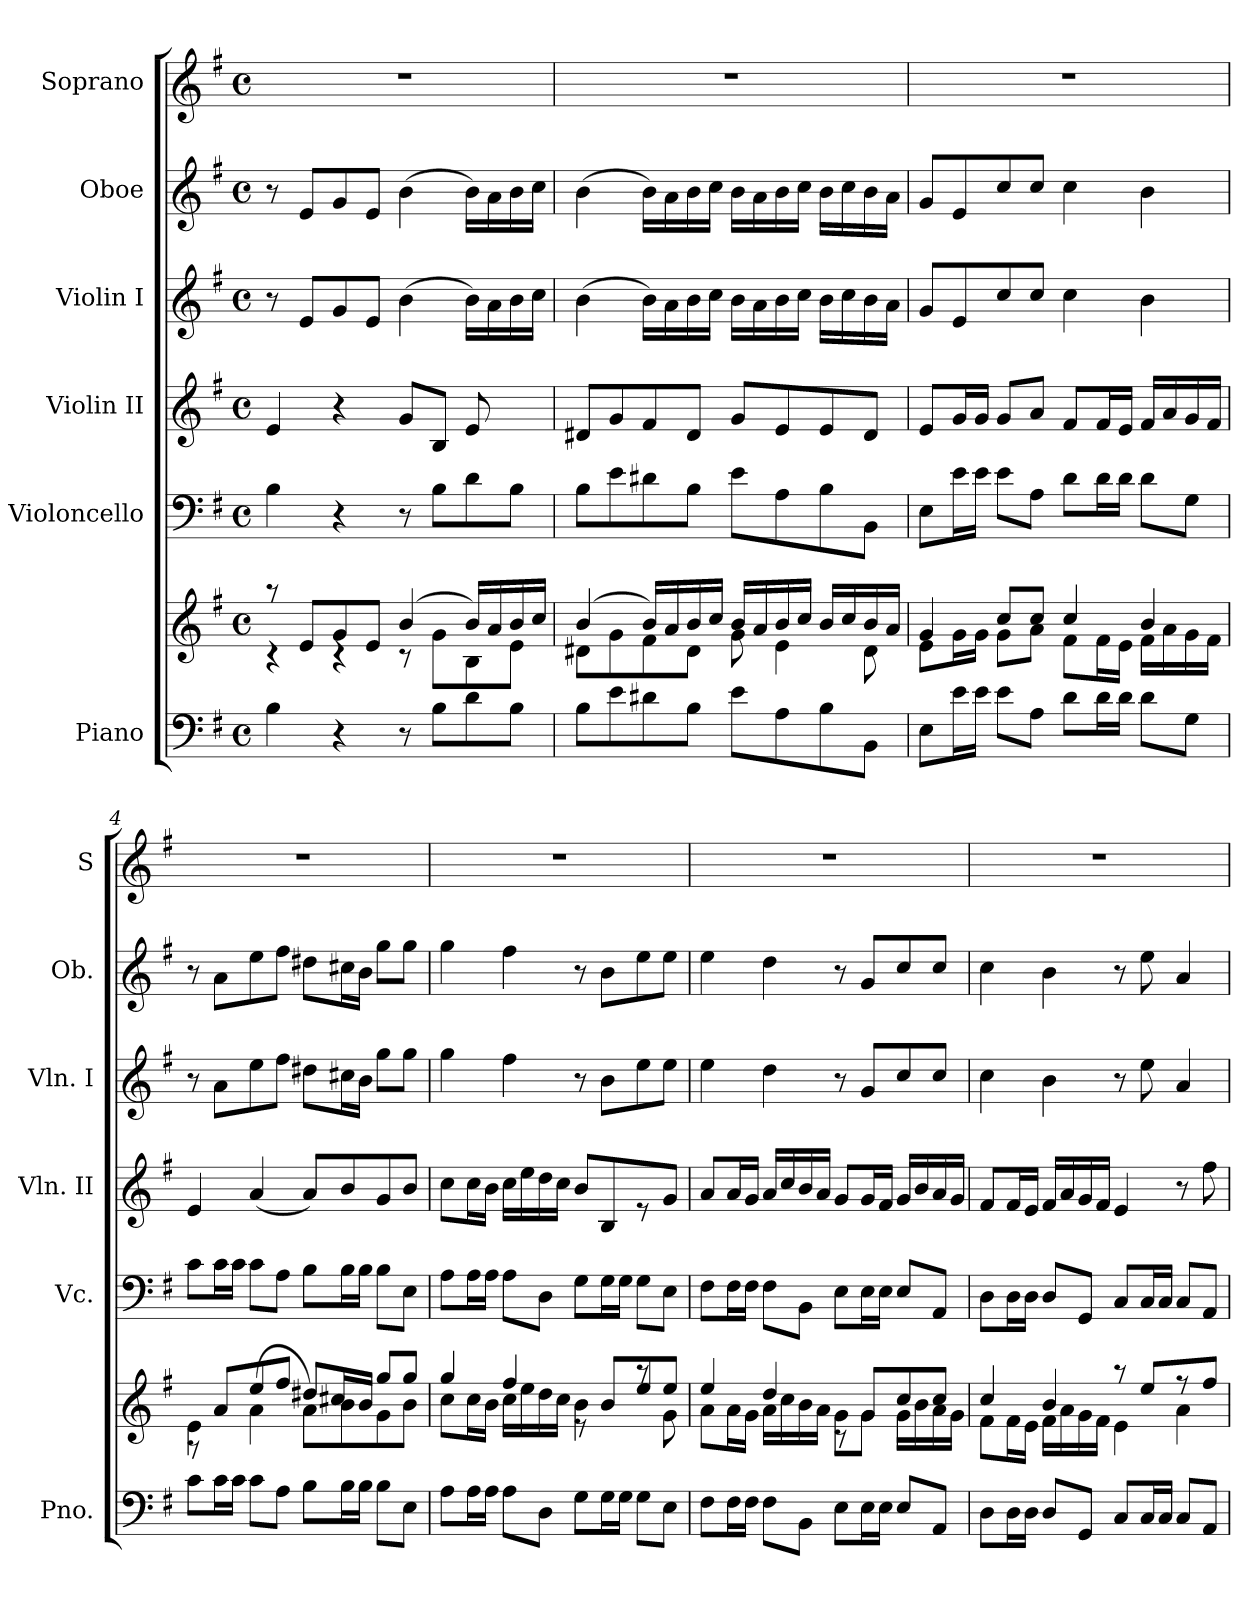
**kern	**kern	**kern	**kern	**kern	**kern	**kern
*part6	*part6	*part5	*part4	*part3	*part2	*part1
*staff7	*staff6	*staff5	*staff4	*staff3	*staff2	*staff1
*I"Piano	*	*I"Violoncello	*I"Violin II	*I"Violin I	*I"Oboe	*I"Soprano
*I'Pno.	*	*I'Vc.	*I'Vln. II	*I'Vln. I	*I'Ob.	*I'S
*clefF4	*clefG2	*clefF4	*clefG2	*clefG2	*clefG2	*clefG2
*k[f#]	*k[f#]	*k[f#]	*k[f#]	*k[f#]	*k[f#]	*k[f#]
*G:	*G:	*G:	*G:	*G:	*G:	*G:
*M4/4	*M4/4	*M4/4	*M4/4	*M4/4	*M4/4	*M4/4
*met(c)	*met(c)	*met(c)	*met(c)	*met(c)	*met(c)	*met(c)
=1	=1	=1	=1	=1	=1	=1
*	*^	*	*	*	*	*
4B\	8raa	4rc	4B\	4e/	8r	8r	1r
.	8e/L	.	.	.	8e/L	8e/L	.
4r	8g/	4rc	4r	4r	8g/	8g/	.
.	8e/J	.	.	.	8e/J	8e/J	.
8r	(4b/	8rc	8r	8g/L	(4b\	(4b\	.
8B\L	.	8g\L	8B\L	8B/J	.	.	.
8d\	16b/LL)	8B\	8d\	8e/	16b\LL)	16b\LL)	.
.	16a/	.	.	.	16a\	16a\	.
8B\J	16b/	8e\J	8B\J	8ryy	16b\	16b\	.
.	16cc/JJ	.	.	.	16cc\JJ	16cc\JJ	.
=2	=2	=2	=2	=2	=2	=2	=2
8B\L	(4b/	8d#X\L	8B\L	8d#X/L	(4b\	(4b\	1r
8e\	.	8g\	8e\	8g/	.	.	.
8d#X\	16b/LL)	8f#\	8d#X\	8f#/	16b\LL)	16b\LL)	.
.	16a/	.	.	.	16a\	16a\	.
8B\J	16b/	8d#\J	8B\J	8d#/J	16b\	16b\	.
.	16cc/JJ	.	.	.	16cc\JJ	16cc\JJ	.
8e\L	16b/LL	8g\	8e\L	8g/L	16b\LL	16b\LL	.
.	16a/	.	.	.	16a\	16a\	.
8A\	16b/	4e\	8A\	8e/	16b\	16b\	.
.	16cc/JJ	.	.	.	16cc\JJ	16cc\JJ	.
8B\	16b/LL	.	8B\	8e/	16b\LL	16b\LL	.
.	16cc/	.	.	.	16cc\	16cc\	.
8BB\J	16b/	8d#\	8BB\J	8d#/J	16b\	16b\	.
.	16a/JJ	.	.	.	16a\JJ	16a\JJ	.
=3	=3	=3	=3	=3	=3	=3	=3
8E\L	8e\L	4g/	8E\L	8e/L	8g/L	8g/L	1r
16e\L	16g\L	.	16e\L	16g/L	8e/	8e/	.
16e\JJ	16g\JJ	.	16e\JJ	16g/JJ	.	.	.
8e\L	8g\L	8cc/L	8e\L	8g/L	8cc/	8cc/	.
8A\J	8a\J	8cc/J	8A\J	8a/J	8cc/J	8cc/J	.
8d\L	8f#\L	4cc/	8d\L	8f#/L	4cc\	4cc\	.
16d\L	16f#\L	.	16d\L	16f#/L	.	.	.
16d\JJ	16e\JJ	.	16d\JJ	16e/JJ	.	.	.
8d\L	16f#\LL	4b/	8d\L	16f#/LL	4b\	4b\	.
.	16a\	.	.	16a/	.	.	.
8G\J	16g\	.	8G\J	16g/	.	.	.
.	16f#\JJ	.	.	16f#/JJ	.	.	.
!!LO:PB:g=z
=4	=4	=4	=4	=4	=4	=4	=4
8c\L	4e\	8r	8c\L	4e/	8r	8r	1r
16c\L	.	8a/L	16c\L	.	8a\L	8a\L	.
16c\JJ	.	.	16c\JJ	.	.	.	.
8c\L	(4a\	8ee/	8c\L	(4a/	8ee\	8ee\	.
8A\J	.	8ff#/J	8A\J	.	8ff#\J	8ff#\J	.
8B\L	8a\L)	8dd#X/L	8B\L	8a/L)	8dd#X\L	8dd#X\L	.
16B\L	8b\	16cc#X/L	16B\L	8b/	16cc#X\L	16cc#X\L	.
16B\JJ	.	16b/JJ	16B\JJ	.	16b\JJ	16b\JJ	.
8B\L	8g\	8gg/L	8B\L	8g/	8gg\L	8gg\L	.
8E\J	8b\J	8gg/J	8E\J	8b/J	8gg\J	8gg\J	.
=5	=5	=5	=5	=5	=5	=5	=5
8A\L	8cc\L	4gg/	8A\L	8cc\L	4gg\	4gg\	1r
16A\L	16cc\L	.	16A\L	16cc\L	.	.	.
16A\JJ	16b\JJ	.	16A\JJ	16b\JJ	.	.	.
8A\L	16cc\LL	4ff#/	8A\L	16cc\LL	4ff#\	4ff#\	.
.	16ee\	.	.	16ee\	.	.	.
8D\J	16dd\	.	8D\J	16dd\	.	.	.
.	16cc\JJ	.	.	16cc\JJ	.	.	.
8G\L	4b\	8r	8G\L	8b/L	8r	8r	.
16G\L	.	8b/L	16G\L	8B/	8b\L	8b\L	.
16G\JJ	.	.	16G\JJ	.	.	.	.
8G\L	8raa	8ee/	8G\L	8r	8ee\	8ee\	.
8E\J	8g\	8ee/J	8E\J	8g/J	8ee\J	8ee\J	.
=6	=6	=6	=6	=6	=6	=6	=6
8F#\L	8a\L	4ee/	8F#\L	8a/L	4ee\	4ee\	1r
16F#\L	16a\L	.	16F#\L	16a/L	.	.	.
16F#\JJ	16g\JJ	.	16F#\JJ	16g/JJ	.	.	.
8F#\L	16a\LL	4dd/	8F#\L	16a/LL	4dd\	4dd\	.
.	16cc\	.	.	16cc/	.	.	.
8BB\J	16b\	.	8BB\J	16b/	.	.	.
.	16a\JJ	.	.	16a/JJ	.	.	.
8E\L	8g\L	8r	8E\L	8g/L	8r	8r	.
16E\L	8g\J	8g/L	16E\L	16g/L	8g/L	8g/L	.
16E\JJ	.	.	16E\JJ	16f#/JJ	.	.	.
8E/L	16g\LL	8cc/	8E/L	16g/LL	8cc/	8cc/	.
.	16b\	.	.	16b/	.	.	.
8AA/J	16a\	8cc/J	8AA/J	16a/	8cc/J	8cc/J	.
.	16g\JJ	.	.	16g/JJ	.	.	.
!!LO:LB:g=z
=7	=7	=7	=7	=7	=7	=7	=7
8D\L	4cc/	8f#\L	8D\L	8f#/L	4cc\	4cc\	1r
16D\L	.	16f#\L	16D\L	16f#/L	.	.	.
16D\JJ	.	16e\JJ	16D\JJ	16e/JJ	.	.	.
8D/L	4b/	16f#\LL	8D/L	16f#/LL	4b\	4b\	.
.	.	16a\	.	16a/	.	.	.
8GG/J	.	16g\	8GG/J	16g/	.	.	.
.	.	16f#\JJ	.	16f#/JJ	.	.	.
8C/L	8raa	4e\	8C/L	4e/	8r	8r	.
16C/L	8ee/L	.	16C/L	.	8ee\	8ee\	.
16C/JJ	.	.	16C/JJ	.	.	.	.
8C/L	8r	4a\	8C/L	8r	4a/	4a/	.
8AA/J	8ff#/J	.	8AA/J	8ff#\	.	.	.
*	*v	*v	*	*	*	*	*
=	=	=	=	=	=	=
*-	*-	*-	*-	*-	*-	*-
